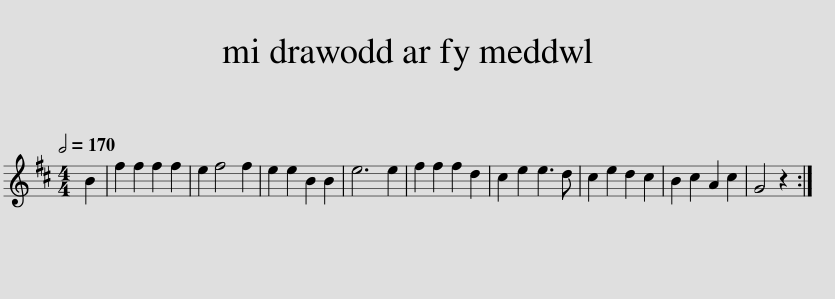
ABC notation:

X:1
L:1/8
Q:1/2=170
M:4/4
I:linebreak $
K:D
V:1 treble
V:1
 B2 | f2 f2 f2 f2 | e2 f4 f2 | e2 e2 B2 B2 | e6 e2 | %5
 f2 f2 f2 d2 | c2 e2 e3 d | c2 e2 d2 c2 | B2 c2 A2 c2 | G4 z2 :| %10
